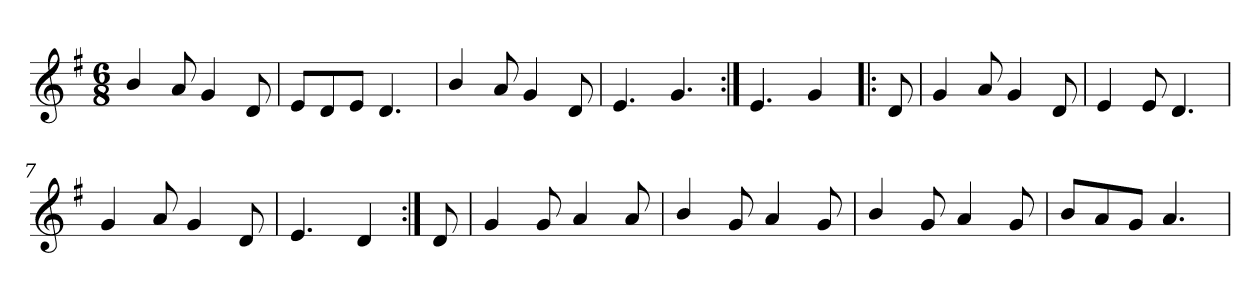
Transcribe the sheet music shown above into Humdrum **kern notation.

**kern
*part1
*staff1
*clefG2
*k[f#]
*M6/8
*MM120
=1
4b/
8a/
4g/
8d/
=2
8e/L
8d/
8e/J
4.d/
=3
4b/
8a/
4g/
8d/
=4a
4.e/
4.g/
=4b:|!
4.e/
4g/
=!|:
8d/
=5
4g/
8a/
4g/
8d/
=6
4e/
8e/
4.d/
=7
4g/
8a/
4g/
8d/
=8
4.e/
4d/
=:|!
8d/
=9
4g/
8g/
4a/
8a/
=10
4b/
8g/
4a/
8g/
=11
4b/
8g/
4a/
8g/
=12
8b/L
8a/
8g/J
4.a/
=
*-
